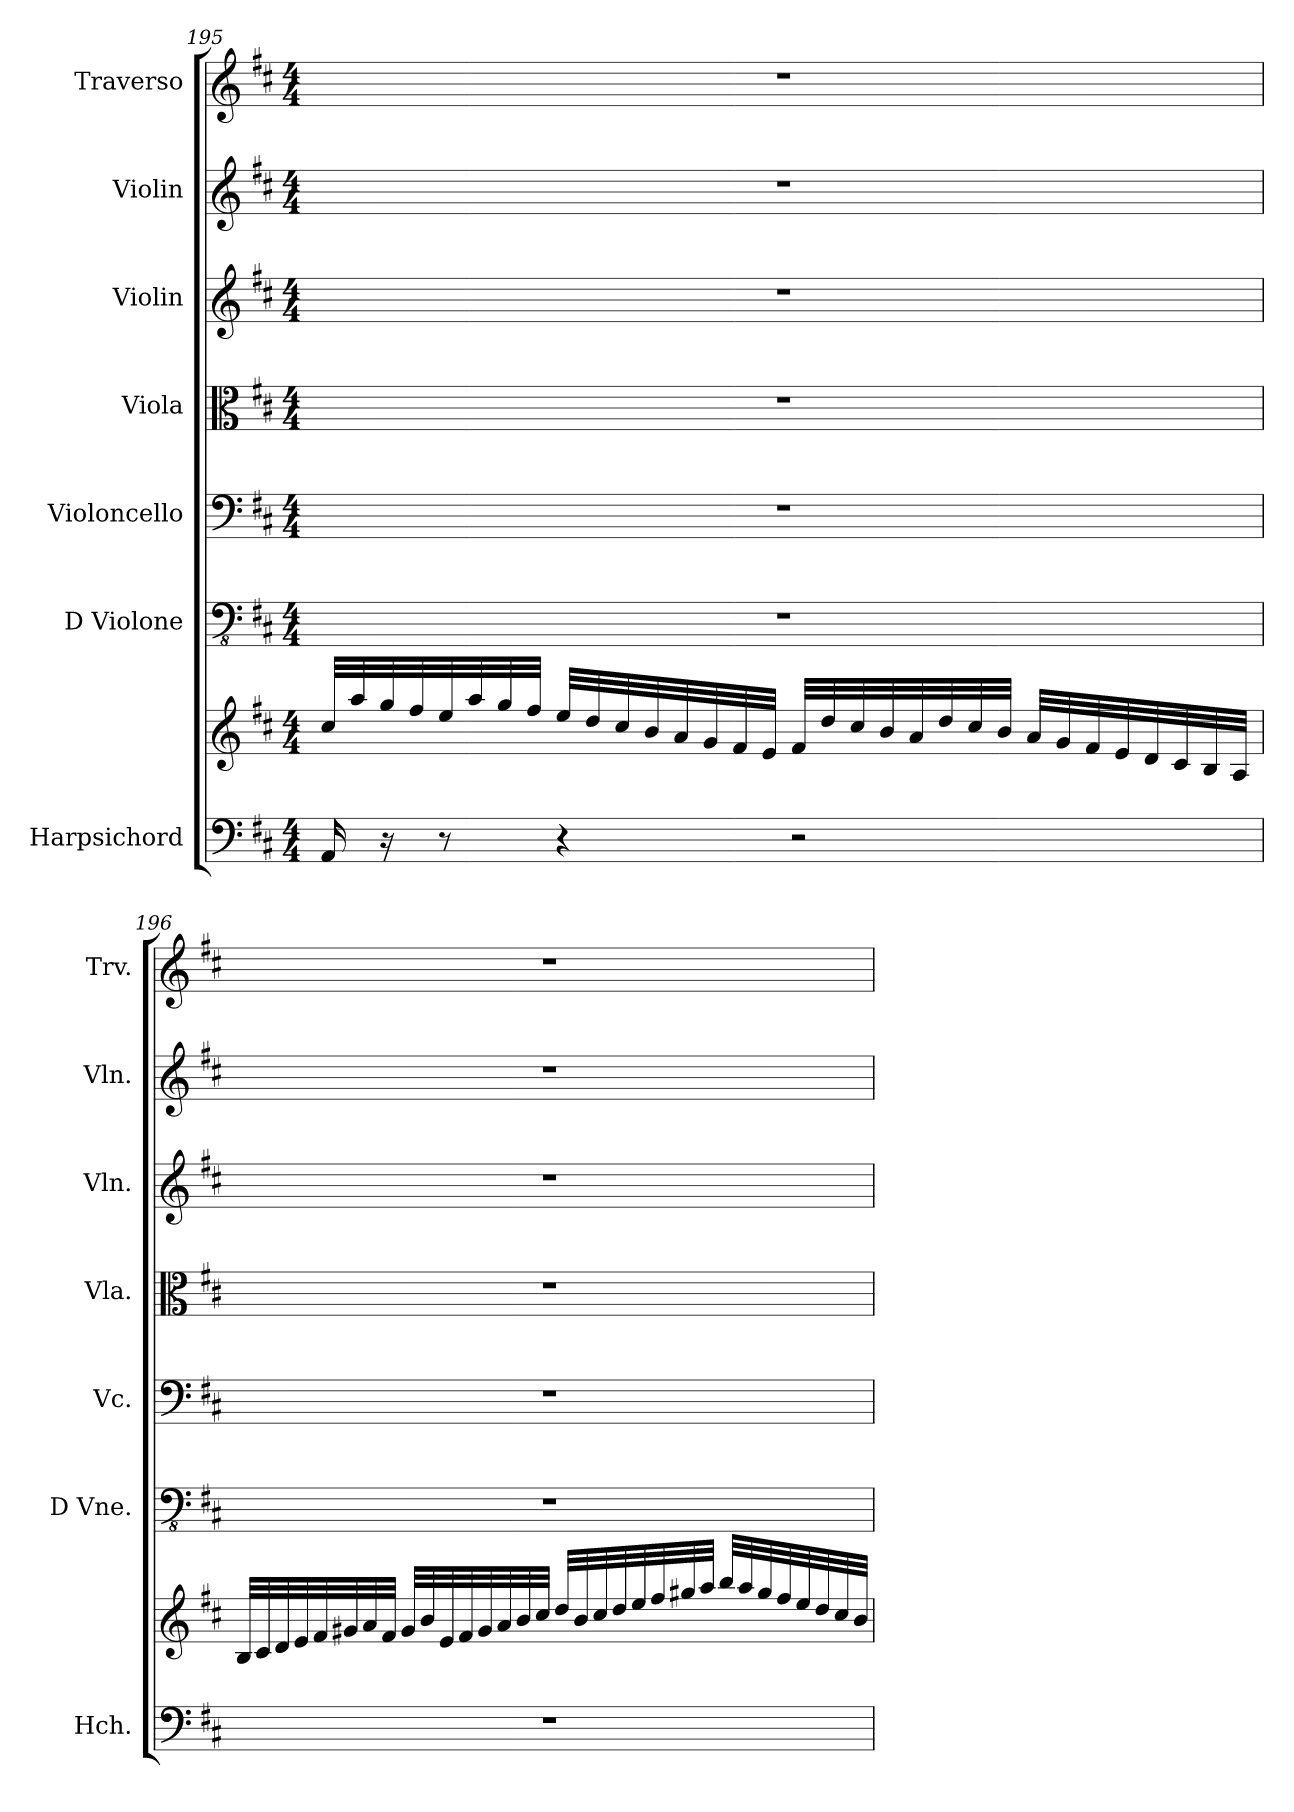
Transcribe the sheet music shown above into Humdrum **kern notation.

**kern	**kern	**kern	**kern	**kern	**kern	**kern	**kern
*part7	*part7	*part6	*part5	*part4	*part3	*part2	*part1
*staff8	*staff7	*staff6	*staff5	*staff4	*staff3	*staff2	*staff1
*I"Harpsichord	*	*I"D Violone	*I"Violoncello	*I"Viola	*I"Violin	*I"Violin	*I"Traverso
*I'Hch.	*	*I'D Vne.	*I'Vc.	*I'Vla.	*I'Vln.	*I'Vln.	*I'Trv.
!!LO:PB:g=z
*clefF4	*clefG2	*clefFv4	*clefF4	*clefC3	*clefG2	*clefG2	*clefG2
*	*	*ITrd7c12	*	*	*	*	*
*k[f#c#]	*k[f#c#]	*k[f#c#]	*k[f#c#]	*k[f#c#]	*k[f#c#]	*k[f#c#]	*k[f#c#]
*M4/4	*M4/4	*M4/4	*M4/4	*M4/4	*M4/4	*M4/4	*M4/4
=195	=195	=195	=195	=195	=195	=195	=195
16AA/	32cc#/LLL	1r	1r	1r	1r	1r	1r
.	32aa/	.	.	.	.	.	.
16r	32gg/	.	.	.	.	.	.
.	32ff#/	.	.	.	.	.	.
8r	32ee/	.	.	.	.	.	.
.	32aa/	.	.	.	.	.	.
.	32gg/	.	.	.	.	.	.
.	32ff#/JJJ	.	.	.	.	.	.
4r	32ee/LLL	.	.	.	.	.	.
.	32dd/	.	.	.	.	.	.
.	32cc#/	.	.	.	.	.	.
.	32b/	.	.	.	.	.	.
.	32a/	.	.	.	.	.	.
.	32g/	.	.	.	.	.	.
.	32f#/	.	.	.	.	.	.
.	32e/JJJ	.	.	.	.	.	.
2r	32f#/LLL	.	.	.	.	.	.
.	32dd/	.	.	.	.	.	.
.	32cc#/	.	.	.	.	.	.
.	32b/	.	.	.	.	.	.
.	32a/	.	.	.	.	.	.
.	32dd/	.	.	.	.	.	.
.	32cc#/	.	.	.	.	.	.
.	32b/JJJ	.	.	.	.	.	.
.	32a/LLL	.	.	.	.	.	.
.	32g/	.	.	.	.	.	.
.	32f#/	.	.	.	.	.	.
.	32e/	.	.	.	.	.	.
.	32d/	.	.	.	.	.	.
.	32c#/	.	.	.	.	.	.
.	32B/	.	.	.	.	.	.
.	32A/JJJ	.	.	.	.	.	.
!!LO:PB:g=z
=196	=196	=196	=196	=196	=196	=196	=196
1r	32B/LLL	1r	1r	1r	1r	1r	1r
.	32c#/	.	.	.	.	.	.
.	32d/	.	.	.	.	.	.
.	32e/	.	.	.	.	.	.
.	32f#/	.	.	.	.	.	.
.	32g#X/	.	.	.	.	.	.
.	32a/	.	.	.	.	.	.
.	32f#/JJJ	.	.	.	.	.	.
.	32g#/LLL	.	.	.	.	.	.
.	32b/	.	.	.	.	.	.
.	32e/	.	.	.	.	.	.
.	32f#/	.	.	.	.	.	.
.	32g#/	.	.	.	.	.	.
.	32a/	.	.	.	.	.	.
.	32b/	.	.	.	.	.	.
.	32cc#/JJJ	.	.	.	.	.	.
.	32dd/LLL	.	.	.	.	.	.
.	32b/	.	.	.	.	.	.
.	32cc#/	.	.	.	.	.	.
.	32dd/	.	.	.	.	.	.
.	32ee/	.	.	.	.	.	.
.	32ff#/	.	.	.	.	.	.
.	32gg#X/	.	.	.	.	.	.
.	32aa/JJJ	.	.	.	.	.	.
.	32bb/LLL	.	.	.	.	.	.
.	32aa/	.	.	.	.	.	.
.	32gg#/	.	.	.	.	.	.
.	32ff#/	.	.	.	.	.	.
.	32ee/	.	.	.	.	.	.
.	32dd/	.	.	.	.	.	.
.	32cc#/	.	.	.	.	.	.
.	32b/JJJ	.	.	.	.	.	.
=	=	=	=	=	=	=	=
*-	*-	*-	*-	*-	*-	*-	*-
